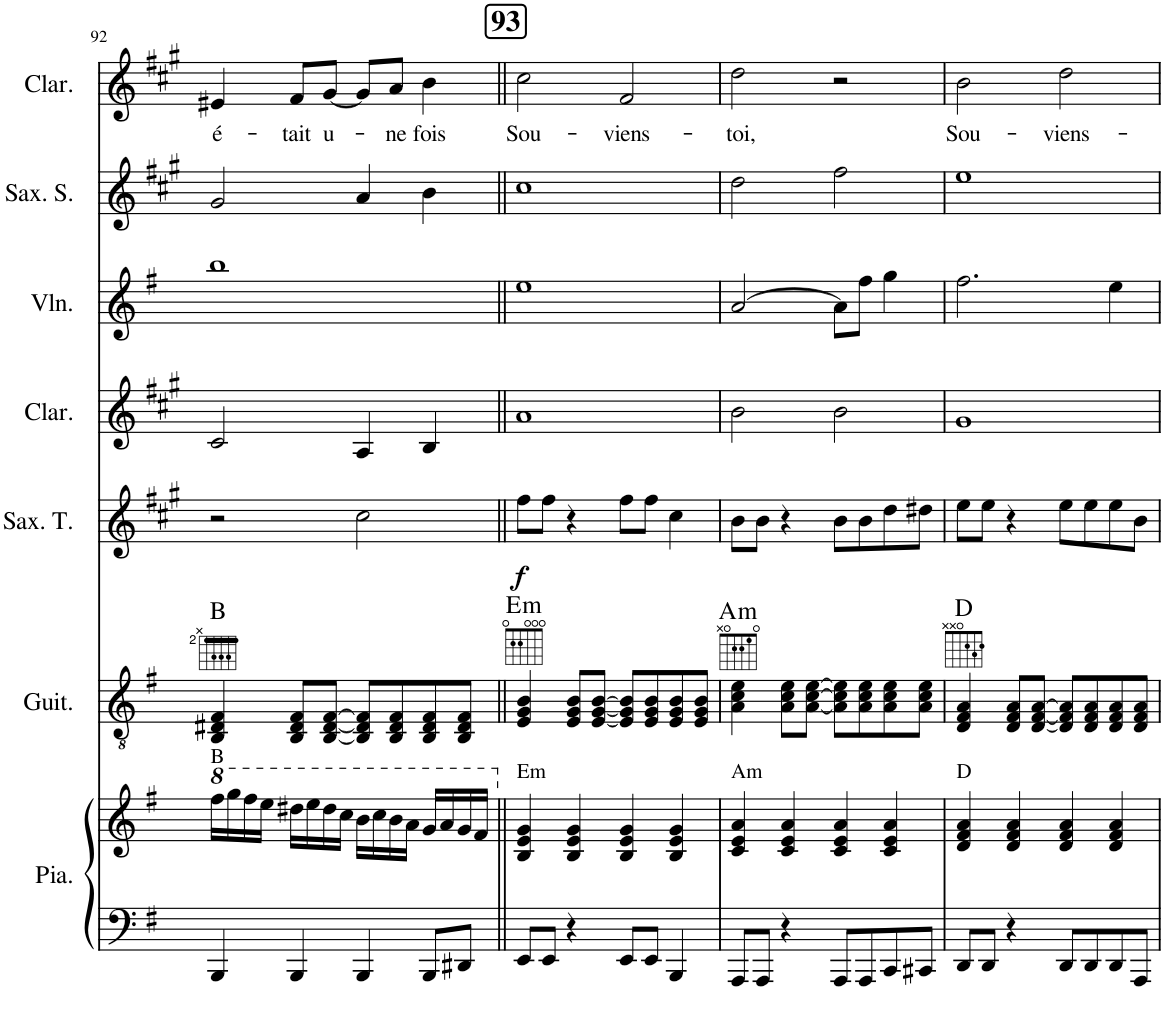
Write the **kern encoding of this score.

**kern	**kern	**kern	**harte	**kern	**dynam	**kern	**kern	**kern	**kern	**text
*part7	*part7	*part6	*part6	*part5	*part5	*part4	*part3	*part2	*part1	*part1
*staff8	*staff7	*staff6	*	*staff5	*staff5	*staff4	*staff3	*staff2	*staff1	*staff1
*I"Piano	*	*I"Guitare	*	*I"Saxophone Ténor	*	*I"Clarinette	*I"Violon	*I"Saxophone Soprano	*I"Clarinette	*
*I'Pia.	*	*I'Guit.	*	*I'Sax. T.	*	*I'Clar.	*I'Vln.	*I'Sax. S.	*I'Clar.	*
!!LO:PB:g=z
*clefF4	*clefG2	*clefGv2	*	*clefG2	*	*clefG2	*clefG2	*clefG2	*clefG2	*
*	*	*	*	*Trd8c14	*	*Trd1c2	*	*Trd1c2	*Trd1c2	*
*k[f#]	*k[f#]	*k[f#]	*	*k[f#c#g#]	*	*k[f#c#g#]	*k[f#]	*k[f#c#g#]	*k[f#c#g#]	*
*M4/4	*M4/4	*M4/4	*	*M4/4	*	*M4/4	*M4/4	*M4/4	*M4/4	*
*	*8va	*	*	*	*	*	*	*	*	*
=92	=92	=92	=92	=92	=92	=92	=92	=92	=92	=92
!	!LO:TX:a:t=B	!	!	!	!	!	!	!	!	!
!	!	!	!	!	!	!	!	!	!	!LO:LY:b
4BBB/	16fff#\LL	4BB/ 4D#X/ 4F#/	B:maj	2r	.	2c#/	1bb	2g#/	4e#X/	é-
.	16ggg\	.	.	.	.	.	.	.	.	.
.	16fff#\	.	.	.	.	.	.	.	.	.
.	16eee\JJ	.	.	.	.	.	.	.	.	.
!	!	!	!	!	!	!	!	!	!	!LO:LY:b
4BBB/	16ddd#X\LL	8BB/ 8D#/ 8F#/L	.	.	.	.	.	.	8f#/L	-tait
.	16eee\	.	.	.	.	.	.	.	.	.
!	!	!	!	!	!	!	!	!	!	!LO:LY:b
.	16ddd#\	[8BB/ [8D#/ [8F#/J	.	.	.	.	.	.	[8g#/J	u-
.	16ccc\JJ	.	.	.	.	.	.	.	.	.
4BBB/	16bb\LL	8BB/] 8D#/] 8F#/]L	.	2cc#\	.	4A/	.	4a/	8g#/L]	.
.	16ccc\	.	.	.	.	.	.	.	.	.
!	!	!	!	!	!	!	!	!	!	!LO:LY:b
.	16bb\	8BB/ 8D#/ 8F#/	.	.	.	.	.	.	8a/J	-ne
.	16aa\JJ	.	.	.	.	.	.	.	.	.
!	!	!	!	!	!	!	!	!	!	!LO:LY:b
8BBB/L	16gg/LL	8BB/ 8D#/ 8F#/	.	.	.	4B/	.	4b\	4b\	fois
.	16aa/	.	.	.	.	.	.	.	.	.
8DD#X/J	16gg/	8BB/ 8D#/ 8F#/J	.	.	.	.	.	.	.	.
.	16ff#/JJ	.	.	.	.	.	.	.	.	.
!!LO:REH:place=s1:a:B:cj:fs=14:t=93
=93||	=93||	=93||	=93||	=93||	=93||	=93||	=93||	=93||	=93||	=93||
*	*X8va	*	*	*	*	*	*	*	*	*
!	!LO:TX:a:t=Em	!	!	!	!	!	!	!	!	!
!	!	!	!LO:H:kt=m	!	!LO:DY:b	!	!	!	!	!LO:LY:b
8EE/L	4B/ 4e/ 4g/	4E/ 4G/ 4B/	E:min	8ff#\L	f	1a	1ee	1cc#	2cc#\	Sou-
8EE/J	.	.	.	8ff#\J	.	.	.	.	.	.
4r	4B/ 4e/ 4g/	8E/ 8G/ 8B/L	.	4r	.	.	.	.	.	.
.	.	[8E/ [8G/ [8B/J	.	.	.	.	.	.	.	.
!	!	!	!	!	!	!	!	!	!	!LO:LY:b
8EE/L	4B/ 4e/ 4g/	8E/] 8G/] 8B/]L	.	8ff#\L	.	.	.	.	2f#/	-viens-
8EE/J	.	8E/ 8G/ 8B/	.	8ff#\J	.	.	.	.	.	.
4BBB/	4B/ 4e/ 4g/	8E/ 8G/ 8B/	.	4cc#\	.	.	.	.	.	.
.	.	8E/ 8G/ 8B/J	.	.	.	.	.	.	.	.
=94	=94	=94	=94	=94	=94	=94	=94	=94	=94	=94
!	!LO:TX:a:t=Am	!	!	!	!	!	!	!	!	!
!	!	!	!LO:H:kt=m	!	!	!	!	!	!	!LO:LY:b
8AAA/L	4c/ 4e/ 4a/	4A\ 4c\ 4e\	A:min	8b\L	.	2b\	[2a/	2dd\	2dd\	-toi,
8AAA/J	.	.	.	8b\J	.	.	.	.	.	.
4r	4c/ 4e/ 4a/	8A\ 8c\ 8e\L	.	4r	.	.	.	.	.	.
.	.	[8A\ [8c\ [8e\J	.	.	.	.	.	.	.	.
8AAA/L	4c/ 4e/ 4a/	8A\] 8c\] 8e\]L	.	8b\L	.	2b\	8a\L]	2ff#\	2r	.
8AAA/	.	8A\ 8c\ 8e\	.	8b\	.	.	8ff#\J	.	.	.
8CC/	4c/ 4e/ 4a/	8A\ 8c\ 8e\	.	8dd\	.	.	4gg\	.	.	.
8CC#X/J	.	8A\ 8c\ 8e\J	.	8dd#X\J	.	.	.	.	.	.
=95	=95	=95	=95	=95	=95	=95	=95	=95	=95	=95
!	!LO:TX:a:t=D	!	!	!	!	!	!	!	!	!
!	!	!	!	!	!	!	!	!	!	!LO:LY:b
8DD/L	4d/ 4f#/ 4a/	4D/ 4F#/ 4A/	D:maj	8ee\L	.	1g#	2.ff#\	1ee	2b\	Sou-
8DD/J	.	.	.	8ee\J	.	.	.	.	.	.
4r	4d/ 4f#/ 4a/	8D/ 8F#/ 8A/L	.	4r	.	.	.	.	.	.
.	.	[8D/ [8F#/ [8A/J	.	.	.	.	.	.	.	.
!	!	!	!	!	!	!	!	!	!	!LO:LY:b
8DD/L	4d/ 4f#/ 4a/	8D/] 8F#/] 8A/]L	.	8ee\L	.	.	.	.	2dd\	-viens-
8DD/	.	8D/ 8F#/ 8A/	.	8ee\	.	.	.	.	.	.
8DD/	4d/ 4f#/ 4a/	8D/ 8F#/ 8A/	.	8ee\	.	.	4ee\	.	.	.
8AAA/J	.	8D/ 8F#/ 8A/J	.	8b\J	.	.	.	.	.	.
=	=	=	=	=	=	=	=	=	=	=
*-	*-	*-	*-	*-	*-	*-	*-	*-	*-	*-
